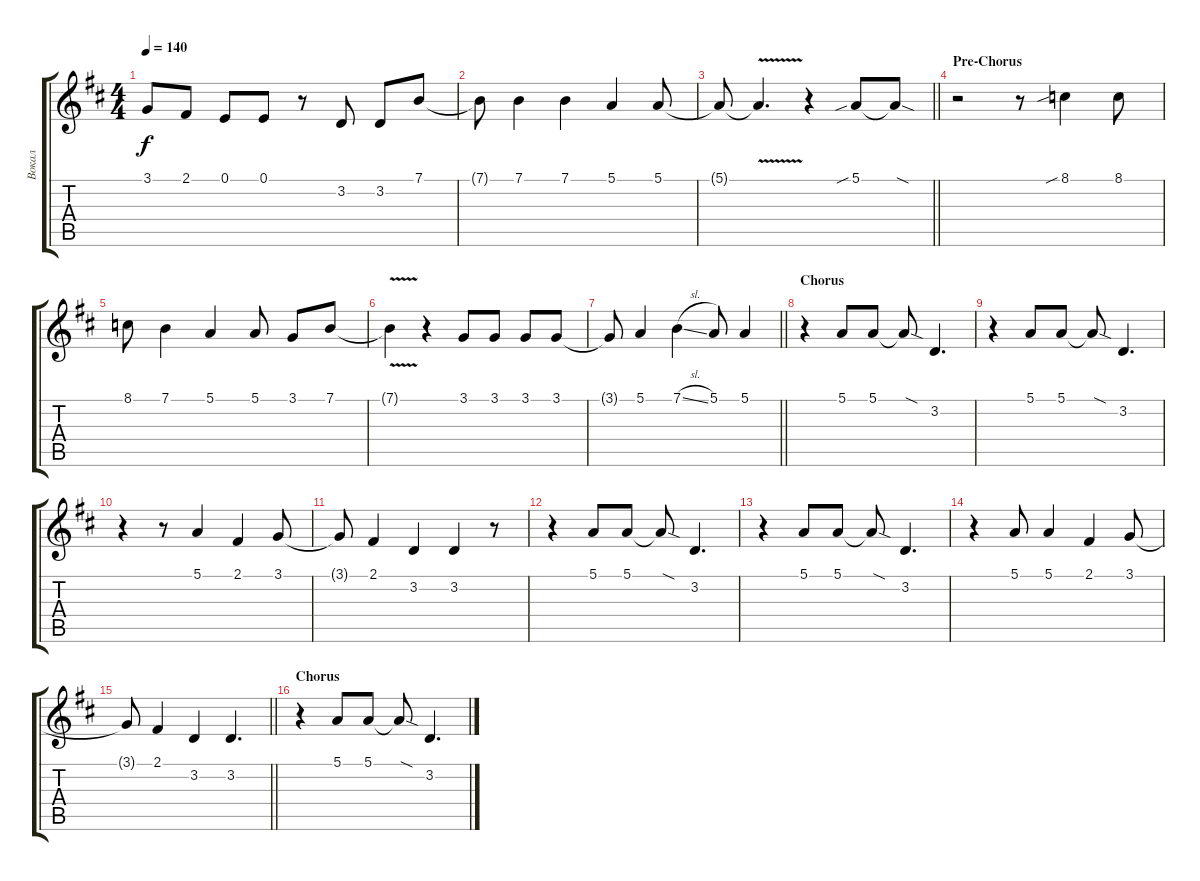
\track ("Вокал" "Вокал") {instrument trumpet}
\staff {score tabs}
\tuning (E4 B3 G3 D3 A2 E2) {hide}
\ts (4 4)
\tempo 140
\clef g2
\ks bminor
3.1{t}.8{dy f} 2.1.8 0.1.8 0.1.8 r.8 3.2.8 3.2.8 7.1.8 |
7.1{t}.8 7.1.4 7.1.4 5.1.4 5.1.8 |
\barLineRight lightlight
5.1{t}.8 5.1{v t}.4{d} r.4 5.1{sib}.8 5.1{sod t}.8 |
\section ("" "Pre-Chorus")
r.2 r.8 8.1{sib}.4 8.1.8 |
8.1.8 7.1.4 5.1.4 5.1.8 3.1.8 7.1.8 |
7.1{v t}.4 r.4 3.1.8 3.1.8 3.1.8 3.1.8 |
\barLineRight lightlight
3.1{t}.8 5.1.4 7.1{sl}.4 5.1.8 5.1.4 |
\section ("" "Chorus")
r.4 5.1.8 5.1.8 5.1{sod t}.8 3.2.4{d} |
r.4 5.1.8 5.1.8 5.1{sod t}.8 3.2.4{d} |
r.4 r.8 5.1.4 2.1.4 3.1.8 |
3.1{t}.8 2.1.4 3.2.4 3.2.4 r.8 |
r.4 5.1.8 5.1.8 5.1{sod t}.8 3.2.4{d} |
r.4 5.1.8 5.1.8 5.1{sod t}.8 3.2.4{d} |
r.4 5.1.8 5.1.4 2.1.4 3.1.8 |
\barLineRight lightlight
3.1{t}.8 2.1.4 3.2.4 3.2.4{d} |
\section ("" "Chorus")
r.4 5.1.8 5.1.8 5.1{sod t}.8 3.2.4{d}
